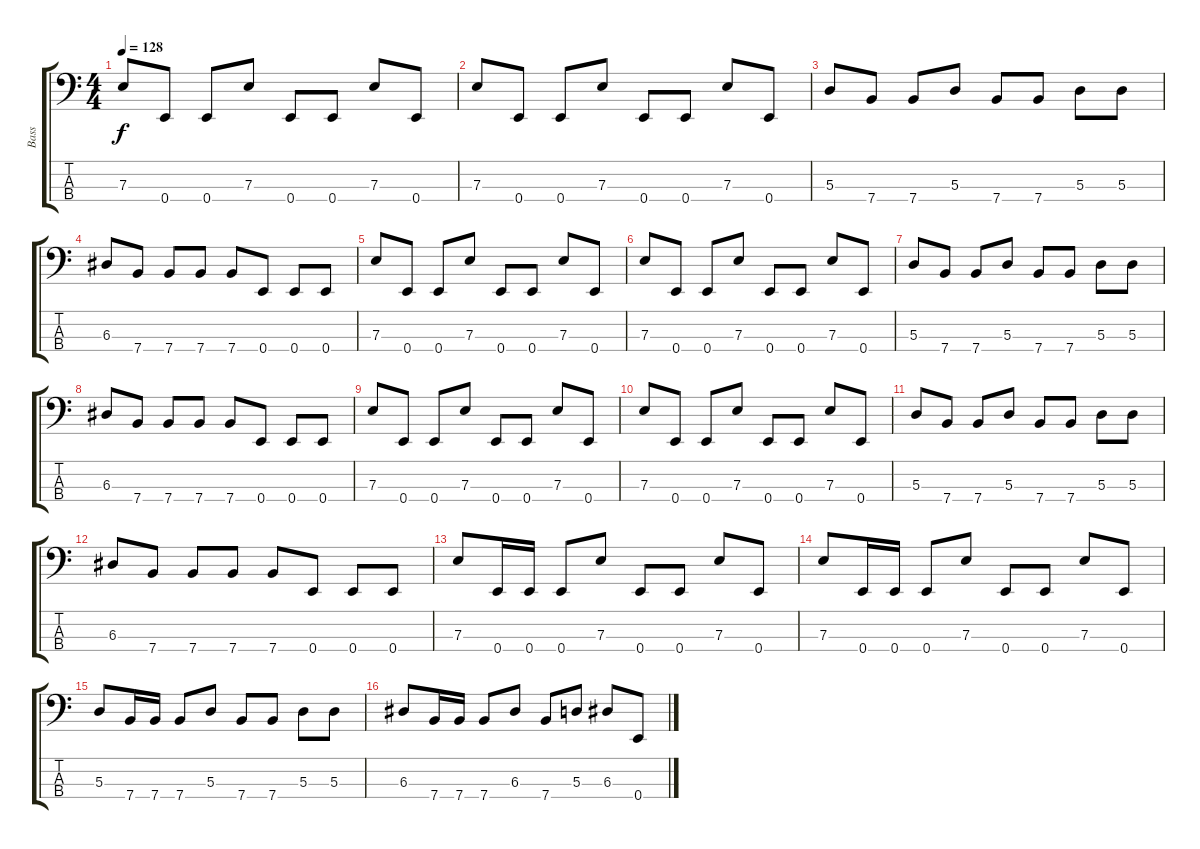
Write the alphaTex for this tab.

\track ("Bass" "Bass") {solo instrument electricbassfinger}
\staff {score tabs}
\tuning (G2 D2 A1 E1) {hide}
\ts (4 4)
\tempo 128
\clef f4
\ks c
7.3.8{dy f volume 10 instrument electricbassfinger} 0.4.8 0.4.8 7.3.8 0.4.8 0.4.8 7.3.8 0.4.8 |
7.3.8 0.4.8 0.4.8 7.3.8 0.4.8 0.4.8 7.3.8 0.4.8 |
5.3.8 7.4.8 7.4.8 5.3.8 7.4.8 7.4.8 5.3.8 5.3.8 |
6.3.8 7.4.8 7.4.8 7.4.8 7.4.8 0.4.8 0.4.8 0.4.8 |
7.3.8 0.4.8 0.4.8 7.3.8 0.4.8 0.4.8 7.3.8 0.4.8 |
7.3.8 0.4.8 0.4.8 7.3.8 0.4.8 0.4.8 7.3.8 0.4.8 |
5.3.8 7.4.8 7.4.8 5.3.8 7.4.8 7.4.8 5.3.8 5.3.8 |
6.3.8 7.4.8 7.4.8 7.4.8 7.4.8 0.4.8 0.4.8 0.4.8 |
7.3.8 0.4.8 0.4.8 7.3.8 0.4.8 0.4.8 7.3.8 0.4.8 |
7.3.8 0.4.8 0.4.8 7.3.8 0.4.8 0.4.8 7.3.8 0.4.8 |
5.3.8 7.4.8 7.4.8 5.3.8 7.4.8 7.4.8 5.3.8 5.3.8 |
6.3.8 7.4.8 7.4.8 7.4.8 7.4.8 0.4.8 0.4.8 0.4.8 |
7.3.8 0.4.16 0.4.16 0.4.8 7.3.8 0.4.8 0.4.8 7.3.8 0.4.8 |
7.3.8 0.4.16 0.4.16 0.4.8 7.3.8 0.4.8 0.4.8 7.3.8 0.4.8 |
5.3.8 7.4.16 7.4.16 7.4.8 5.3.8 7.4.8 7.4.8 5.3.8 5.3.8 |
6.3.8 7.4.16 7.4.16 7.4.8 6.3.8 7.4.8 5.3.8 6.3.8 0.4.8
